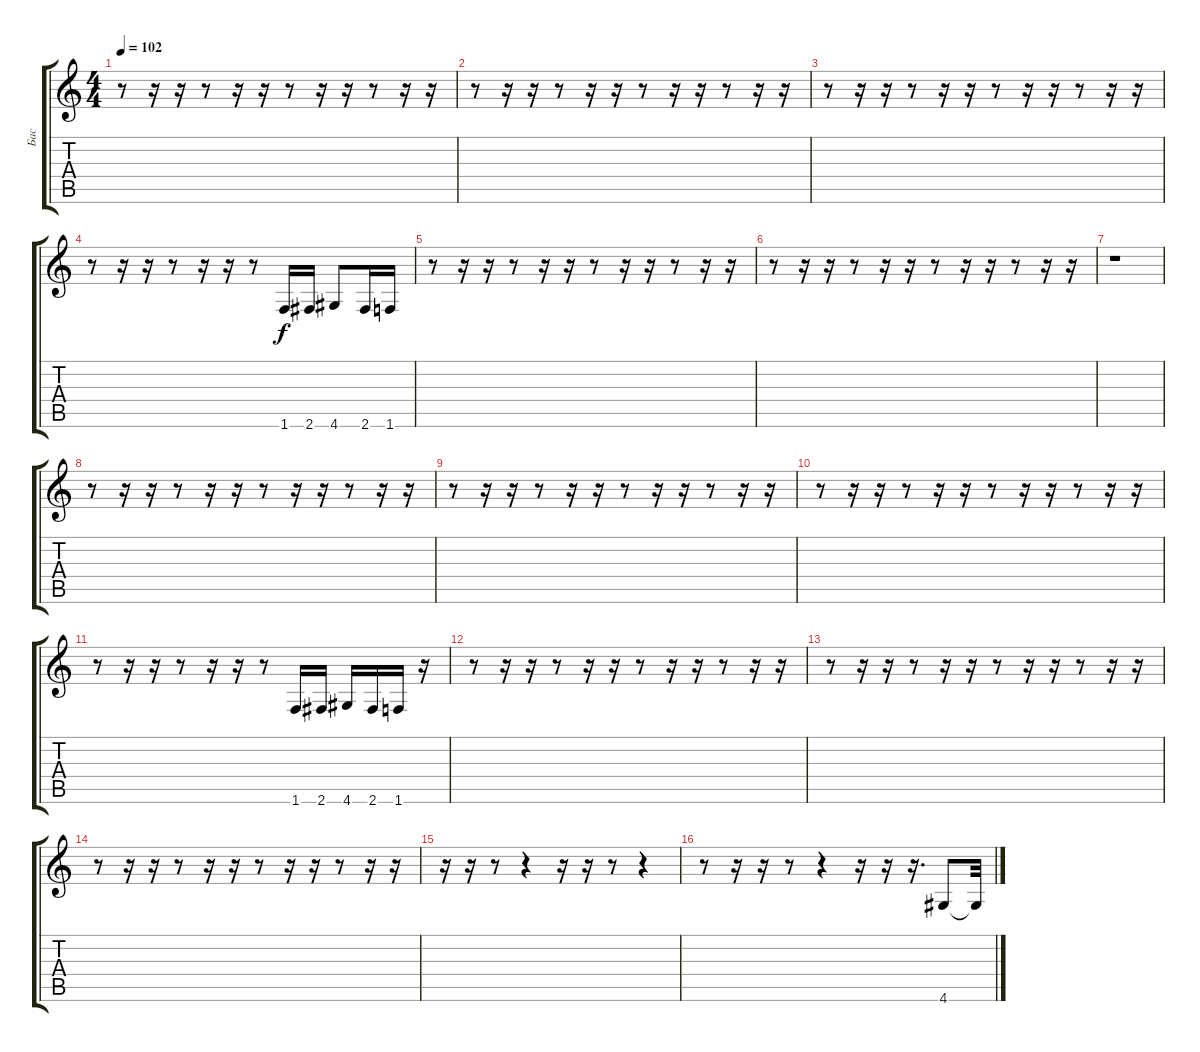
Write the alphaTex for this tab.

\track ("Бас" "Бас") {instrument electricbassfinger}
\staff {score tabs}
\tuning (E4 B3 G3 D3 A2 E2) {hide}
\ts (4 4)
\tempo 102
\clef g2
\ks c
r.8{dy f} r.16 r.16 r.8 r.16 r.16 r.8 r.16 r.16 r.8 r.16 r.16 |
r.8 r.16 r.16 r.8 r.16 r.16 r.8 r.16 r.16 r.8 r.16 r.16 |
r.8 r.16 r.16 r.8 r.16 r.16 r.8 r.16 r.16 r.8 r.16 r.16 |
r.8 r.16 r.16 r.8 r.16 r.16 r.8 1.6.16 2.6.16 4.6.8 2.6.16 1.6.16 |
r.8 r.16 r.16 r.8 r.16 r.16 r.8 r.16 r.16 r.8 r.16 r.16 |
r.8 r.16 r.16 r.8 r.16 r.16 r.8 r.16 r.16 r.8 r.16 r.16 |
r.1 |
r.8 r.16 r.16 r.8 r.16 r.16 r.8 r.16 r.16 r.8 r.16 r.16 |
r.8 r.16 r.16 r.8 r.16 r.16 r.8 r.16 r.16 r.8 r.16 r.16 |
r.8 r.16 r.16 r.8 r.16 r.16 r.8 r.16 r.16 r.8 r.16 r.16 |
r.8 r.16 r.16 r.8 r.16 r.16 r.8 1.6.16 2.6.16 4.6.16 2.6.16 1.6.16 r.16 |
r.8 r.16 r.16 r.8 r.16 r.16 r.8 r.16 r.16 r.8 r.16 r.16 |
r.8 r.16 r.16 r.8 r.16 r.16 r.8 r.16 r.16 r.8 r.16 r.16 |
r.8 r.16 r.16 r.8 r.16 r.16 r.8 r.16 r.16 r.8 r.16 r.16 |
r.16 r.16 r.8 r.4 r.16 r.16 r.8 r.4 |
r.8 r.16 r.16 r.8 r.4 r.16 r.16 r.16{d} 4.6.8 4.6{t}.32
